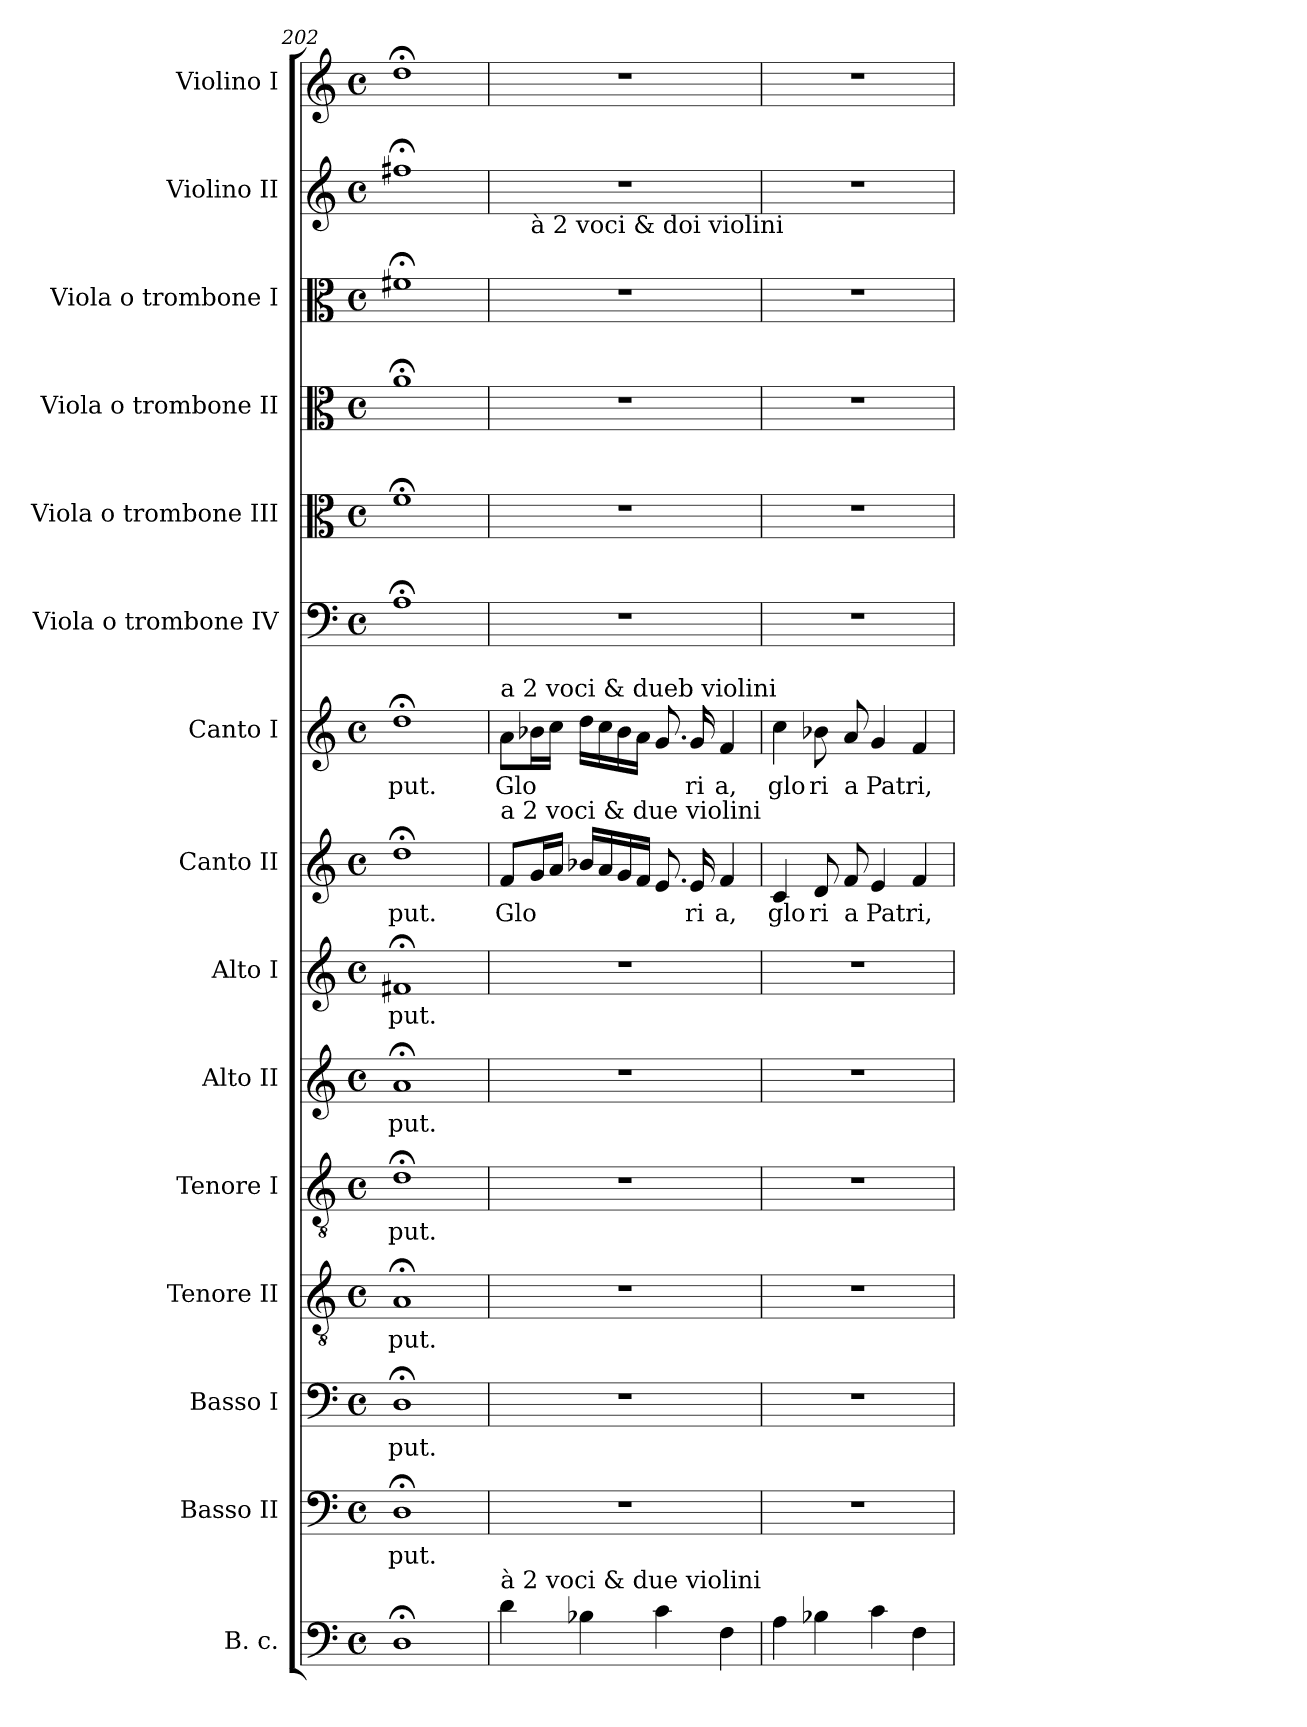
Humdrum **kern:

**kern	**kern	**text	**kern	**text	**kern	**text	**kern	**text	**kern	**text	**kern	**text	**kern	**text	**kern	**text	**kern	**kern	**kern	**kern	**kern	**kern
*part15	*part14	*part14	*part13	*part13	*part12	*part12	*part11	*part11	*part10	*part10	*part9	*part9	*part8	*part8	*part7	*part7	*part6	*part5	*part4	*part3	*part2	*part1
*staff15	*staff14	*staff14	*staff13	*staff13	*staff12	*staff12	*staff11	*staff11	*staff10	*staff10	*staff9	*staff9	*staff8	*staff8	*staff7	*staff7	*staff6	*staff5	*staff4	*staff3	*staff2	*staff1
*I"B. c.	*I"Basso II	*	*I"Basso I	*	*I"Tenore II	*	*I"Tenore I	*	*I"Alto II	*	*I"Alto I	*	*I"Canto II	*	*I"Canto I	*	*I"Viola o trombone IV	*I"Viola o trombone III	*I"Viola o trombone II	*I"Viola o trombone I	*I"Violino II	*I"Violino I
*	*	*	*	*	*	*	*	*	*	*	*	*	*	*	*	*	*I'Vla	*I'Vla	*I'Vla	*I'Vla	*I'Vln	*I'Vln
*clefF4	*clefF4	*	*clefF4	*	*clefGv2	*	*clefGv2	*	*clefG2	*	*clefG2	*	*clefG2	*	*clefG2	*	*clefF4	*clefC3	*clefC3	*clefC3	*clefG2	*clefG2
*k[]	*k[]	*	*k[]	*	*k[]	*	*k[]	*	*k[]	*	*k[]	*	*k[]	*	*k[]	*	*k[]	*k[]	*k[]	*k[]	*k[]	*k[]
*M4/4	*M4/4	*	*M4/4	*	*M4/4	*	*M4/4	*	*M4/4	*	*M4/4	*	*M4/4	*	*M4/4	*	*M4/4	*M4/4	*M4/4	*M4/4	*M4/4	*M4/4
*met(c)	*met(c)	*	*met(c)	*	*met(c)	*	*met(c)	*	*met(c)	*	*met(c)	*	*met(c)	*	*met(c)	*	*met(c)	*met(c)	*met(c)	*met(c)	*met(c)	*met(c)
=202	=202	=202	=202	=202	=202	=202	=202	=202	=202	=202	=202	=202	=202	=202	=202	=202	=202	=202	=202	=202	=202	=202
!	!	!LO:LY:b	!	!LO:LY:b	!	!LO:LY:b	!	!LO:LY:b	!	!LO:LY:b	!	!LO:LY:b	!	!LO:LY:b	!	!LO:LY:b	!	!	!	!	!	!
1D;<	1D;<	put.	1D;<	put.	1A;	put.	1d;<	-put.	1a;	put.	1f#X;	put.	1dd;<	put.	1dd;<	put.	1A;<	1f;<	1a;<	1f#X;<	1ff#X;<	1dd;<
=203	=203	=203	=203	=203	=203	=203	=203	=203	=203	=203	=203	=203	=203	=203	=203	=203	=203	=203	=203	=203	=203	=203
!	!	!	!	!	!	!	!	!	!	!	!	!	!	!	!LO:TX:a:t=a 2 voci & dueb violini	!	!	!	!	!	!	!
!	!	!	!	!	!	!	!	!	!	!	!	!	!LO:TX:a:t=a 2 voci & due violini	!	!	!	!	!	!	!	!	!
!LO:TX:a:t=à 2 voci & due violini	!	!	!	!	!	!	!	!	!	!	!	!	!	!	!	!	!	!	!	!	!	!
!	!	!	!	!	!	!	!	!	!	!	!	!	!	!LO:LY:b	!	!LO:LY:b	!	!	!	!	!	!
*	*	*	*	*	*	*	*	*	*	*	*	*	*	*	*	*	*	*	*	*	*^	*
4d\	1r	.	1r	.	1r	.	1r	.	1r	.	1r	.	8f/L	Glo	8a\L	Glo	1r	1r	1r	1r	1r	8ryy	1r
!	!	!	!	!	!	!	!	!	!	!	!	!	!	!	!	!	!	!	!	!	!	!LO:TX:b:t=à 2 voci & doi violini	!
.	.	.	.	.	.	.	.	.	.	.	.	.	16g/L	.	16b-X\L	.	.	.	.	.	.	2..ryy	.
.	.	.	.	.	.	.	.	.	.	.	.	.	16a/JJ	.	16cc\JJ	.	.	.	.	.	.	.	.
4B-X\	.	.	.	.	.	.	.	.	.	.	.	.	16b-X/LL	.	16dd\LL	.	.	.	.	.	.	.	.
.	.	.	.	.	.	.	.	.	.	.	.	.	16a/	.	16cc\	.	.	.	.	.	.	.	.
.	.	.	.	.	.	.	.	.	.	.	.	.	16g/	.	16b-\	.	.	.	.	.	.	.	.
.	.	.	.	.	.	.	.	.	.	.	.	.	16f/JJ	.	16a\JJ	.	.	.	.	.	.	.	.
4c\	.	.	.	.	.	.	.	.	.	.	.	.	8.e/	.	8.g/	.	.	.	.	.	.	.	.
!	!	!	!	!	!	!	!	!	!	!	!	!	!	!LO:LY:b	!	!LO:LY:b	!	!	!	!	!	!	!
.	.	.	.	.	.	.	.	.	.	.	.	.	16e/	ri	16g/	ri	.	.	.	.	.	.	.
!	!	!	!	!	!	!	!	!	!	!	!	!	!	!LO:LY:b	!	!LO:LY:b	!	!	!	!	!	!	!
4F\	.	.	.	.	.	.	.	.	.	.	.	.	4f/	a,	4f/	a,	.	.	.	.	.	.	.
=204	=204	=204	=204	=204	=204	=204	=204	=204	=204	=204	=204	=204	=204	=204	=204	=204	=204	=204	=204	=204	=204	=204	=204
!	!	!	!	!	!	!	!	!	!	!	!	!	!	!LO:LY:b	!	!LO:LY:b	!	!	!	!	!	!	!
*	*	*	*	*	*	*	*	*	*	*	*	*	*	*	*	*	*	*	*	*	*v	*v	*
4A\	1r	.	1r	.	1r	.	1r	.	1r	.	1r	.	4c/	glo	4cc\	glo	1r	1r	1r	1r	1r	1r
!	!	!	!	!	!	!	!	!	!	!	!	!	!	!LO:LY:b	!	!LO:LY:b	!	!	!	!	!	!
4B-X\	.	.	.	.	.	.	.	.	.	.	.	.	8d/	ri	8b-X\	ri	.	.	.	.	.	.
!	!	!	!	!	!	!	!	!	!	!	!	!	!	!LO:LY:b	!	!LO:LY:b	!	!	!	!	!	!
.	.	.	.	.	.	.	.	.	.	.	.	.	8f/	a	8a/	a	.	.	.	.	.	.
!	!	!	!	!	!	!	!	!	!	!	!	!	!	!LO:LY:b	!	!LO:LY:b	!	!	!	!	!	!
4c\	.	.	.	.	.	.	.	.	.	.	.	.	4e/	Patri,	4g/	Patri,	.	.	.	.	.	.
4F\	.	.	.	.	.	.	.	.	.	.	.	.	4f/	.	4f/	.	.	.	.	.	.	.
=	=	=	=	=	=	=	=	=	=	=	=	=	=	=	=	=	=	=	=	=	=	=
*-	*-	*-	*-	*-	*-	*-	*-	*-	*-	*-	*-	*-	*-	*-	*-	*-	*-	*-	*-	*-	*-	*-
